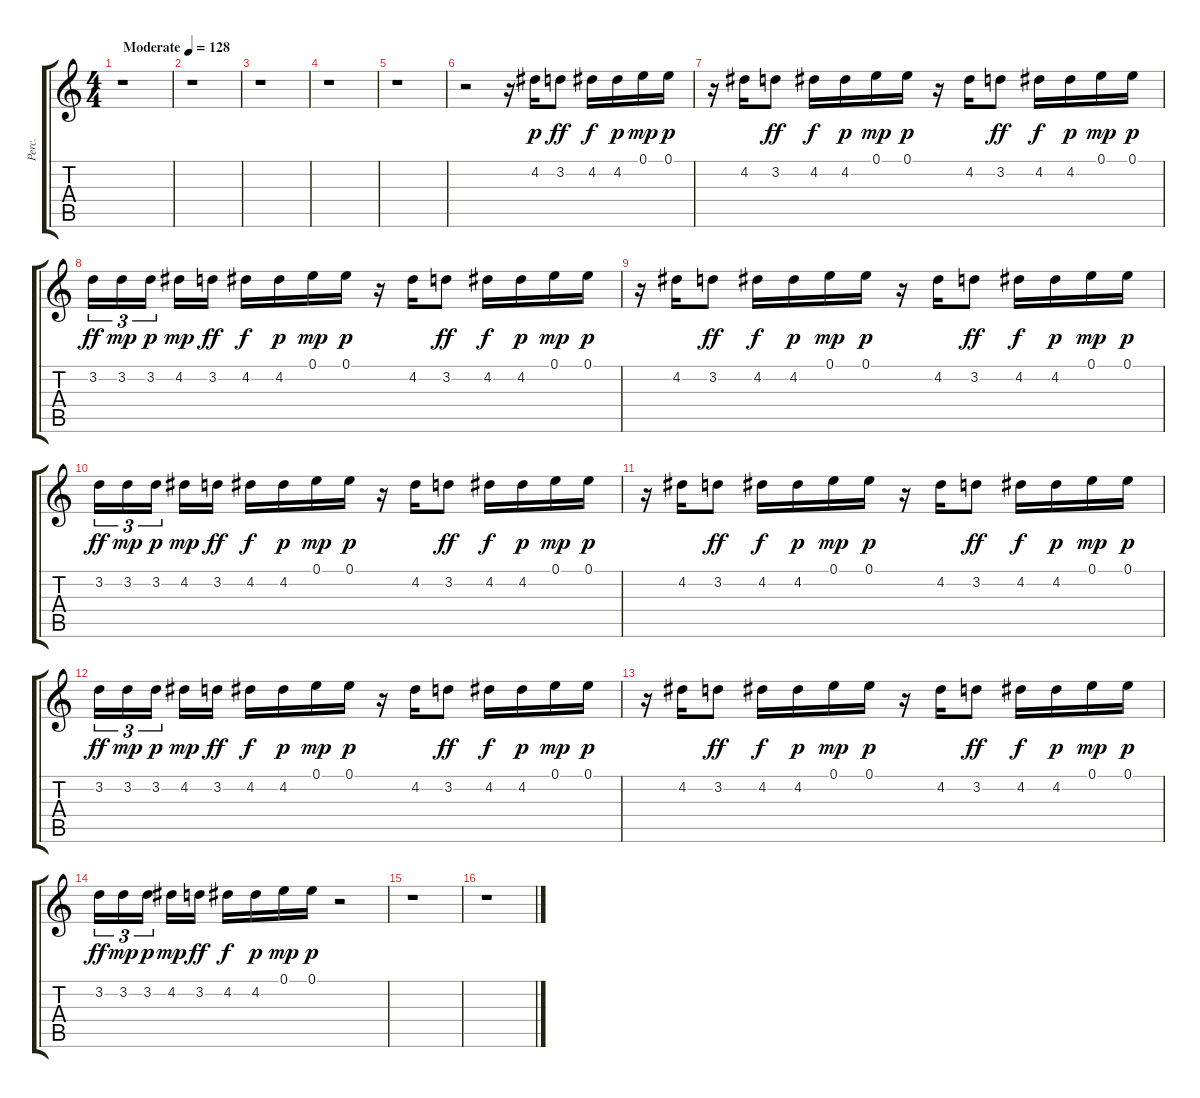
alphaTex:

\track ("Perc.                               " "Perc.     ") {instrument acousticguitarsteel}
\staff {score tabs}
\tuning (E4 B3 G3 D3 A2 E2) {hide}
\ts (4 4)
\tempo (128 "Moderate")
\clef g2
\ks c
r.1{dy p instrument acousticguitarsteel} |
r.1 |
r.1 |
r.1 |
r.1 |
r.2 r.16 4.2.16 3.2.8{dy ff} 4.2.16{dy f} 4.2.16{dy p} 0.1.16{dy mp} 0.1.16{dy p} |
r.16 4.2.16 3.2.8{dy ff} 4.2.16{dy f} 4.2.16{dy p} 0.1.16{dy mp} 0.1.16{dy p} r.16 4.2.16 3.2.8{dy ff} 4.2.16{dy f} 4.2.16{dy p} 0.1.16{dy mp} 0.1.16{dy p} |
3.2.16{tu (3 2) dy ff} 3.2.16{tu (3 2) dy mp} 3.2.16{tu (3 2) dy p beam splitsecondary} 4.2.16{dy mp} 3.2.16{dy ff} 4.2.16{dy f} 4.2.16{dy p} 0.1.16{dy mp} 0.1.16{dy p} r.16 4.2.16 3.2.8{dy ff} 4.2.16{dy f} 4.2.16{dy p} 0.1.16{dy mp} 0.1.16{dy p} |
r.16 4.2.16 3.2.8{dy ff} 4.2.16{dy f} 4.2.16{dy p} 0.1.16{dy mp} 0.1.16{dy p} r.16 4.2.16 3.2.8{dy ff} 4.2.16{dy f} 4.2.16{dy p} 0.1.16{dy mp} 0.1.16{dy p} |
3.2.16{tu (3 2) dy ff} 3.2.16{tu (3 2) dy mp} 3.2.16{tu (3 2) dy p beam splitsecondary} 4.2.16{dy mp} 3.2.16{dy ff} 4.2.16{dy f} 4.2.16{dy p} 0.1.16{dy mp} 0.1.16{dy p} r.16 4.2.16 3.2.8{dy ff} 4.2.16{dy f} 4.2.16{dy p} 0.1.16{dy mp} 0.1.16{dy p} |
r.16 4.2.16 3.2.8{dy ff} 4.2.16{dy f} 4.2.16{dy p} 0.1.16{dy mp} 0.1.16{dy p} r.16 4.2.16 3.2.8{dy ff} 4.2.16{dy f} 4.2.16{dy p} 0.1.16{dy mp} 0.1.16{dy p} |
3.2.16{tu (3 2) dy ff} 3.2.16{tu (3 2) dy mp} 3.2.16{tu (3 2) dy p beam splitsecondary} 4.2.16{dy mp} 3.2.16{dy ff} 4.2.16{dy f} 4.2.16{dy p} 0.1.16{dy mp} 0.1.16{dy p} r.16 4.2.16 3.2.8{dy ff} 4.2.16{dy f} 4.2.16{dy p} 0.1.16{dy mp} 0.1.16{dy p} |
r.16 4.2.16 3.2.8{dy ff} 4.2.16{dy f} 4.2.16{dy p} 0.1.16{dy mp} 0.1.16{dy p} r.16 4.2.16 3.2.8{dy ff} 4.2.16{dy f} 4.2.16{dy p} 0.1.16{dy mp} 0.1.16{dy p} |
3.2.16{tu (3 2) dy ff} 3.2.16{tu (3 2) dy mp} 3.2.16{tu (3 2) dy p beam splitsecondary} 4.2.16{dy mp} 3.2.16{dy ff} 4.2.16{dy f} 4.2.16{dy p} 0.1.16{dy mp} 0.1.16{dy p} r.2 |
r.1 |
r.1
